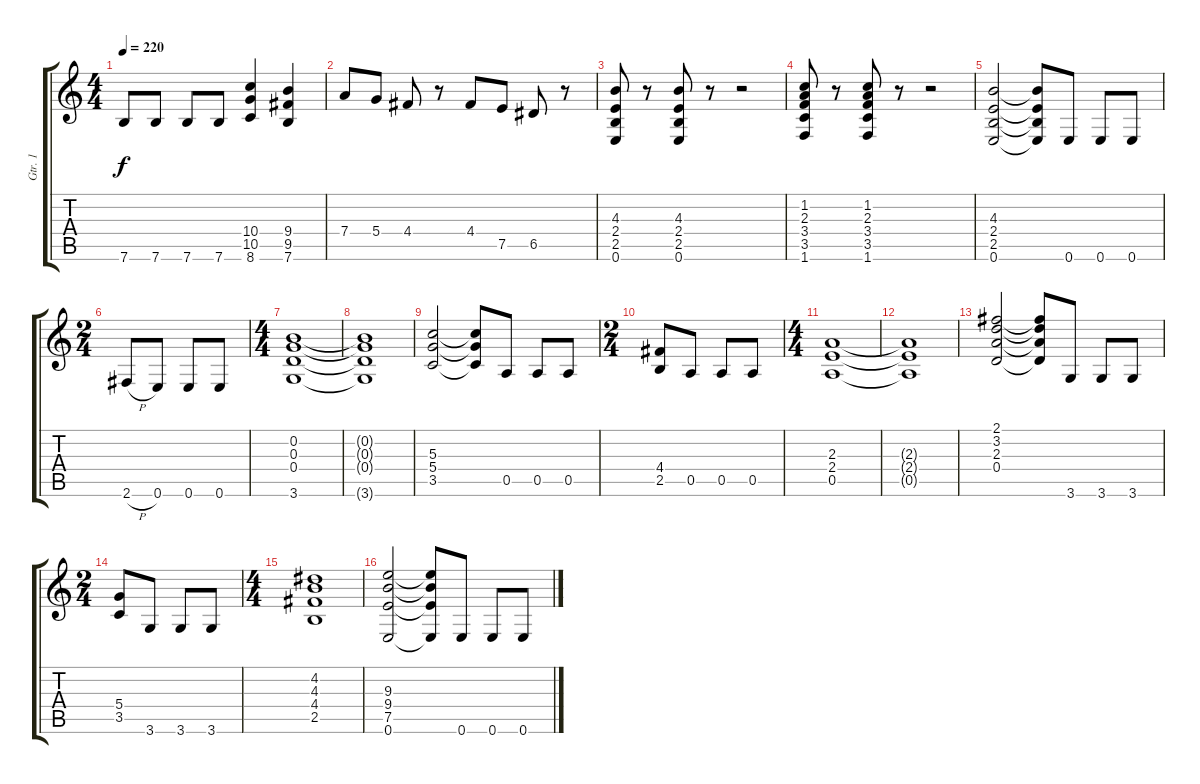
\track ("Gtr. 1" "Gtr. 1") {instrument distortionguitar}
\staff {score tabs}
\tuning (E4 B3 G3 D3 A2 E2) {hide}
\ts (4 4)
\tempo 220
\clef g2
\ks c
7.6.8{dy f} 7.6.8 7.6.8 7.6.8 (10.4 10.5 8.6).4 (9.4 9.5 7.6).4 |
7.4.8 5.4.8 4.4.8 r.8 4.4.8 7.5.8 6.5.8 r.8 |
(4.3 2.4 2.5 0.6).8 r.8 (4.3 2.4 2.5 0.6).8 r.8 r.2 |
(1.2 2.3 3.4 3.5 1.6).8 r.8 (1.2 2.3 3.4 3.5 1.6).8 r.8 r.2 |
(4.3 2.4 2.5 0.6).2 (4.3{t} 2.4{t} 2.5{t} 0.6{t}).8 0.6.8 0.6.8 0.6.8 |
\ts (2 4)
2.6{h}.8 0.6.8 0.6.8 0.6.8 |
\ts (4 4)
(0.2 0.3 0.4 3.6).1 |
(0.2{t} 0.3{t} 0.4{t} 3.6{t}).1 |
(5.3 5.4 3.5).2 (5.3{t} 5.4{t} 3.5{t}).8 0.5.8 0.5.8 0.5.8 |
\ts (2 4)
(4.4 2.5).8 0.5.8 0.5.8 0.5.8 |
\ts (4 4)
(2.3 2.4 0.5).1 |
(2.3{t} 2.4{t} 0.5{t}).1 |
(2.1 3.2 2.3 0.4).2 (2.1{t} 3.2{t} 2.3{t} 0.4{t}).8 3.6.8 3.6.8 3.6.8 |
\ts (2 4)
(5.4 3.5).8 3.6.8 3.6.8 3.6.8 |
\ts (4 4)
(4.2 4.3 4.4 2.5).1 |
(9.3 9.4 7.5 0.6).2 (9.3{t} 9.4{t} 7.5{t} 0.6{t}).8 0.6.8 0.6.8 0.6.8
